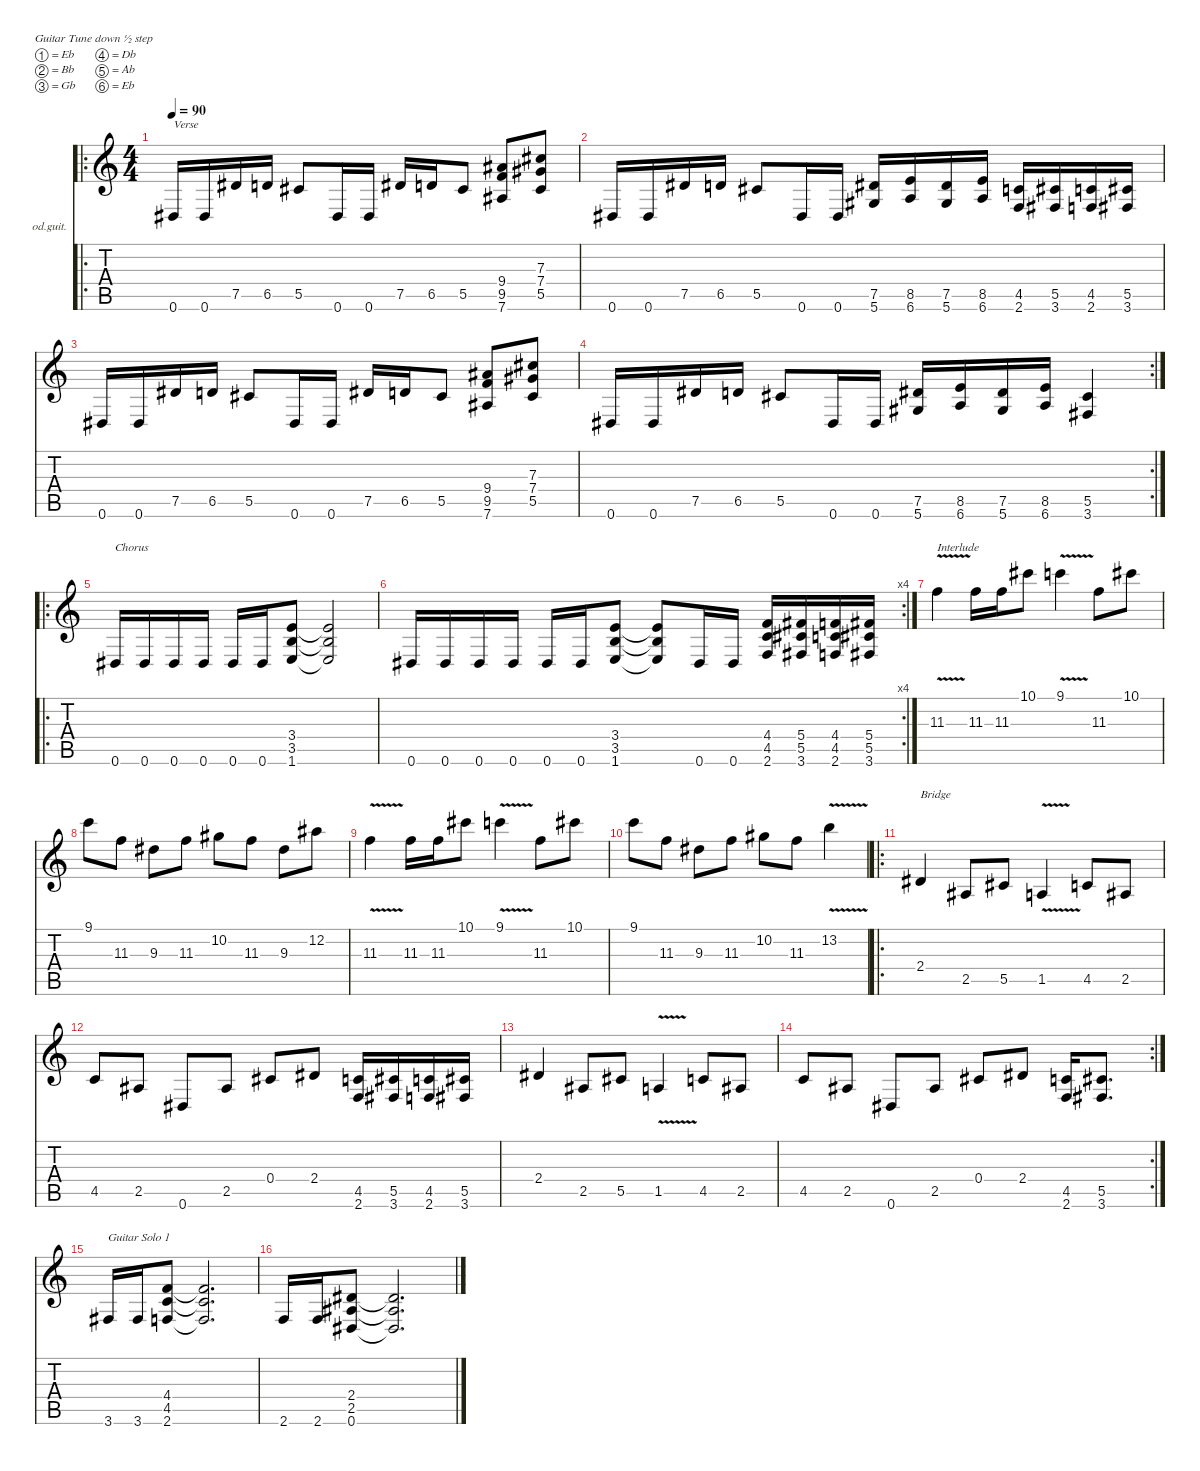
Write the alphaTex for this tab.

\defaultSystemsLayout 4
\hideDynamics
\bracketExtendMode nobrackets
\firstSystemTrackNameOrientation horizontal
\otherSystemsTrackNameOrientation horizontal
\track ("Guitar 2 (Marty Friedman)" "od.guit.") {instrument overdrivenguitar}
\staff {score tabs}
\tuning (Eb4 Bb3 Gb3 Db3 Ab2 Eb2)
\ro
\ts (4 4)
\tempo 90
\clef g2
\ks c
0.6{acc #}.16{txt "Verse" dy mf beam Up} 0.6{acc #}.16{beam Up} 7.5{acc #}.16{beam Up} 6.5.16{beam Up} 5.5{acc #}.8{beam Up} 0.6{acc #}.16{beam Up} 0.6{acc #}.16{beam Up} 7.5{acc #}.16{beam Up} 6.5.16{beam Up} 5.5{acc #}.8{beam Up} (9.4{acc #} 9.5 7.6{acc #}).8{beam Up} (7.3{acc #} 7.4{acc #} 5.5{acc #}).8{beam Up} |
0.6{acc #}.16{beam Up} 0.6{acc #}.16{beam Up} 7.5{acc #}.16{beam Up} 6.5.16{beam Up} 5.5{acc #}.8{beam Up} 0.6{acc #}.16{beam Up} 0.6{acc #}.16{beam Up} (7.5{acc #} 5.6{acc #}).16{beam Up} (8.5 6.6).16{beam Up} (7.5{acc #} 5.6{acc #}).16{beam Up} (8.5 6.6).16{beam Up} (4.5 2.6).16{beam Up} (5.5{acc #} 3.6{acc #}).16{beam Up} (4.5 2.6).16{beam Up} (5.5{acc #} 3.6{acc #}).16{beam Up} |
0.6{acc #}.16{beam Up} 0.6{acc #}.16{beam Up} 7.5{acc #}.16{beam Up} 6.5.16{beam Up} 5.5{acc #}.8{beam Up} 0.6{acc #}.16{beam Up} 0.6{acc #}.16{beam Up} 7.5{acc #}.16{beam Up} 6.5.16{beam Up} 5.5{acc #}.8{beam Up} (9.4{acc #} 9.5 7.6{acc #}).8{beam Up} (7.3{acc #} 7.4{acc #} 5.5{acc #}).8{beam Up} |
\rc 2
0.6{acc #}.16{beam Up} 0.6{acc #}.16{beam Up} 7.5{acc #}.16{beam Up} 6.5.16{beam Up} 5.5{acc #}.8{beam Up} 0.6{acc #}.16{beam Up} 0.6{acc #}.16{beam Up} (7.5{acc #} 5.6{acc #}).16{beam Up} (8.5 6.6).16{beam Up} (7.5{acc #} 5.6{acc #}).16{beam Up} (8.5 6.6).16{beam Up} (5.5{acc #} 3.6{acc #}).4{beam Up} |
\ro
0.6{acc #}.16{txt "Chorus" beam Up} 0.6{acc #}.16{beam Up} 0.6{acc #}.16{beam Up} 0.6{acc #}.16{beam Up} 0.6{acc #}.16{beam Up} 0.6{acc #}.16{beam Up} (3.4 3.5 1.6).8{beam Up} (3.4{t} 3.5{t} 1.6{t}).2{dy f beam Up} |
\rc 4
0.6{acc #}.16{dy mf beam Up} 0.6{acc #}.16{beam Up} 0.6{acc #}.16{beam Up} 0.6{acc #}.16{beam Up} 0.6{acc #}.16{beam Up} 0.6{acc #}.16{beam Up} (3.4 3.5 1.6).8{beam Up} (3.4{t} 3.5{t} 1.6{t}).8{dy f beam Up} 0.6{acc #}.16{dy mf beam Up} 0.6{acc #}.16{beam Up} (4.4 4.5 2.6).16{beam Up} (5.4{acc #} 5.5{acc #} 3.6{acc #}).16{beam Up} (4.4 4.5 2.6).16{beam Up} (5.4{acc #} 5.5{acc #} 3.6{acc #}).16{beam Up} |
11.3{v}.4{txt "Interlude" dy f beam Down} 11.3.16{beam Down} 11.3.16{beam Down} 10.1{acc #}.8{beam Down} 9.1{v}.4{beam Down} 11.3.8{beam Down} 10.1{acc #}.8{beam Down} |
9.1.8{beam Down} 11.3.8{beam Down} 9.3{acc #}.8{beam Down} 11.3.8{beam Down} 10.2{acc #}.8{beam Down} 11.3.8{beam Down} 9.3{acc #}.8{beam Down} 12.2{acc #}.8{beam Down} |
11.3{v}.4{beam Down} 11.3.16{beam Down} 11.3.16{beam Down} 10.1{acc #}.8{beam Down} 9.1{v}.4{beam Down} 11.3.8{beam Down} 10.1{acc #}.8{beam Down} |
9.1.8{beam Down} 11.3.8{beam Down} 9.3{acc #}.8{beam Down} 11.3.8{beam Down} 10.2{acc #}.8{beam Down} 11.3.8{beam Down} 13.2{v}.4{beam Down} |
\ro
2.4{acc #}.4{txt "Bridge" beam Up} 2.5{acc #}.8{beam Up} 5.5{acc #}.8{beam Up} 1.5{v}.4{beam Up} 4.5.8{beam Up} 2.5{acc #}.8{beam Up} |
4.5.8{beam Up} 2.5{acc #}.8{beam Up} 0.6{acc #}.8{dy mf beam Up} 2.5{acc #}.8{beam Up} 0.4{acc #}.8{beam Up} 2.4{acc #}.8{beam Up} (4.5 2.6).16{beam Up} (5.5{acc #} 3.6{acc #}).16{beam Up} (4.5 2.6).16{beam Up} (5.5{acc #} 3.6{acc #}).16{beam Up} |
2.4{acc #}.4{dy f beam Up} 2.5{acc #}.8{beam Up} 5.5{acc #}.8{beam Up} 1.5{v}.4{beam Up} 4.5.8{beam Up} 2.5{acc #}.8{beam Up} |
\rc 2
4.5.8{beam Up} 2.5{acc #}.8{beam Up} 0.6{acc #}.8{dy mf beam Up} 2.5{acc #}.8{beam Up} 0.4{acc #}.8{beam Up} 2.4{acc #}.8{beam Up} (4.5 2.6).16{beam Up} (5.5{acc #} 3.6{acc #}).8{d beam Up} |
3.6{acc #}.16{txt "Guitar Solo 1" beam Up} 3.6{acc #}.16{beam Up} (4.4 4.5 2.6).8{beam Up} (4.4{t} 4.5{t} 2.6{t}).2{d dy f beam Up} |
2.6.16{dy mf beam Up} 2.6.16{beam Up} (2.4{acc #} 2.5{acc #} 0.6{acc #}).8{beam Up} (2.4{t acc #} 2.5{t acc #} 0.6{t acc #}).2{d dy f beam Up}
